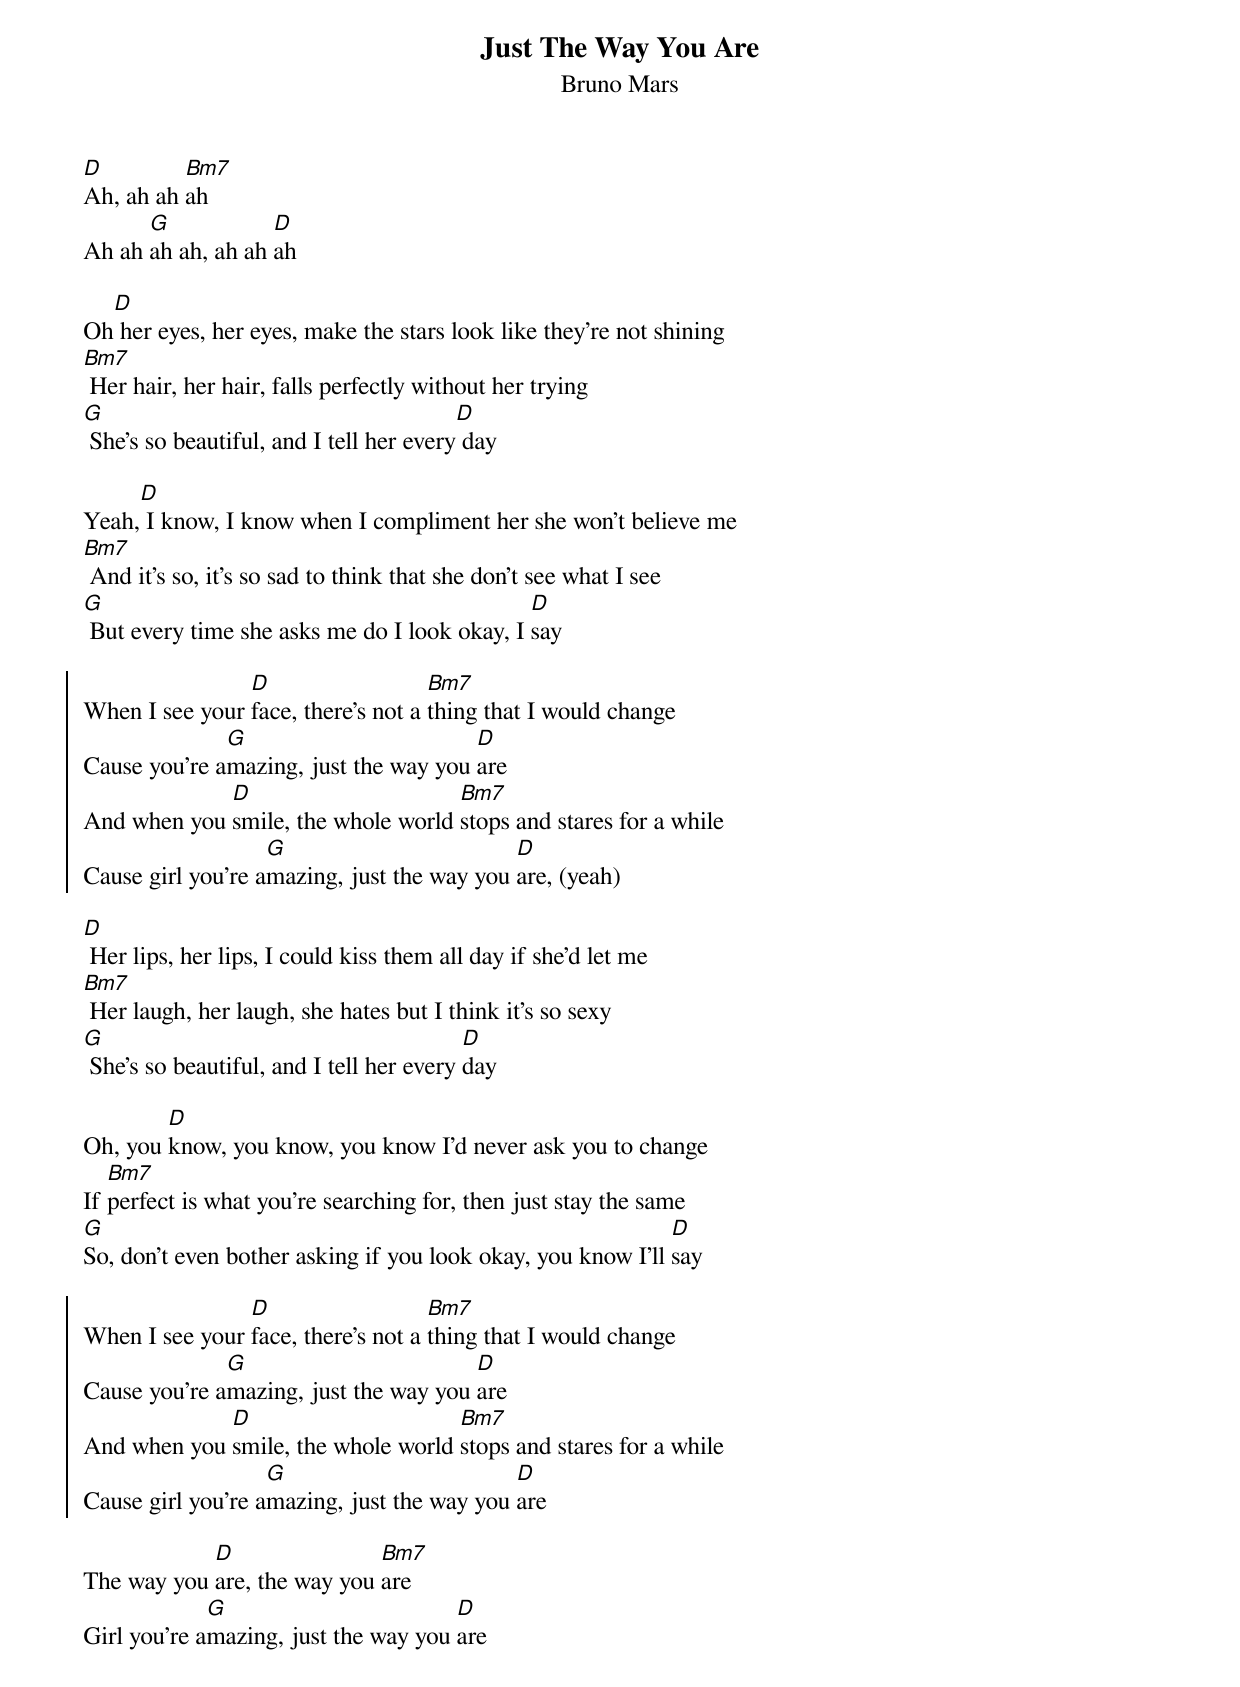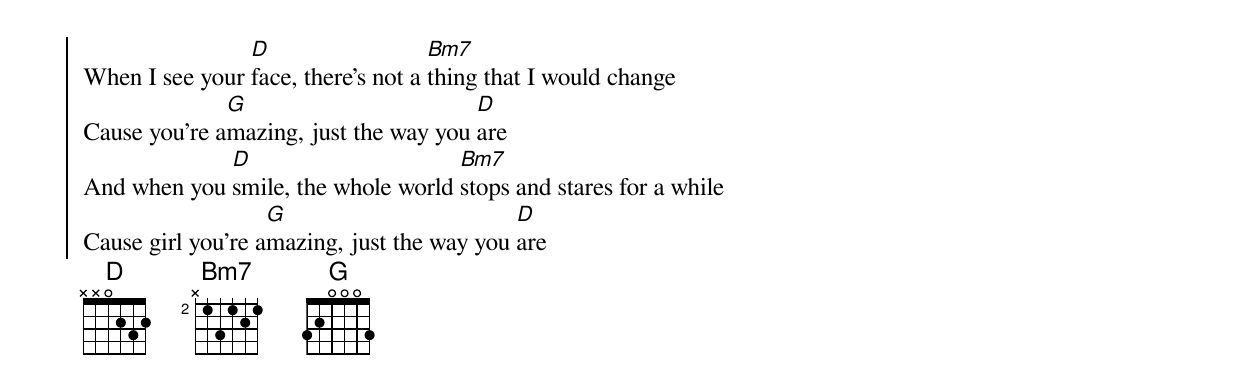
{title: Just The Way You Are}
{subtitle: Bruno Mars}

[D]Ah, ah ah [Bm7]ah
Ah ah [G]ah ah, ah ah [D]ah

Oh[D] her eyes, her eyes, make the stars look like they're not shining
[Bm7] Her hair, her hair, falls perfectly without her trying
[G] She's so beautiful, and I tell her every[D] day

Yeah,[D] I know, I know when I compliment her she won't believe me
[Bm7] And it's so, it's so sad to think that she don't see what I see
[G] But every time she asks me do I look okay, I [D]say

{soc}
When I see your [D]face, there’s not a [Bm7]thing that I would change
Cause you’re a[G]mazing, just the way you [D]are
And when you [D]smile, the whole world [Bm7]stops and stares for a while
Cause girl you’re a[G]mazing, just the way you [D]are, (yeah)
{eoc}

[D] Her lips, her lips, I could kiss them all day if she'd let me
[Bm7] Her laugh, her laugh, she hates but I think it's so sexy
[G] She's so beautiful, and I tell her every [D]day

Oh, you [D]know, you know, you know I'd never ask you to change
If [Bm7]perfect is what you're searching for, then just stay the same
[G]So, don't even bother asking if you look okay, you know I'll [D]say

{soc}
When I see your [D]face, there’s not a [Bm7]thing that I would change
Cause you’re a[G]mazing, just the way you [D]are
And when you [D]smile, the whole world [Bm7]stops and stares for a while
Cause girl you’re a[G]mazing, just the way you [D]are
{eoc}

The way you [D]are, the way you [Bm7]are
Girl you're a[G]mazing, just the way you [D]are

{soc}
When I see your [D]face, there’s not a [Bm7]thing that I would change
Cause you’re a[G]mazing, just the way you [D]are
And when you [D]smile, the whole world [Bm7]stops and stares for a while
Cause girl you’re a[G]mazing, just the way you [D]are
{eoc}
